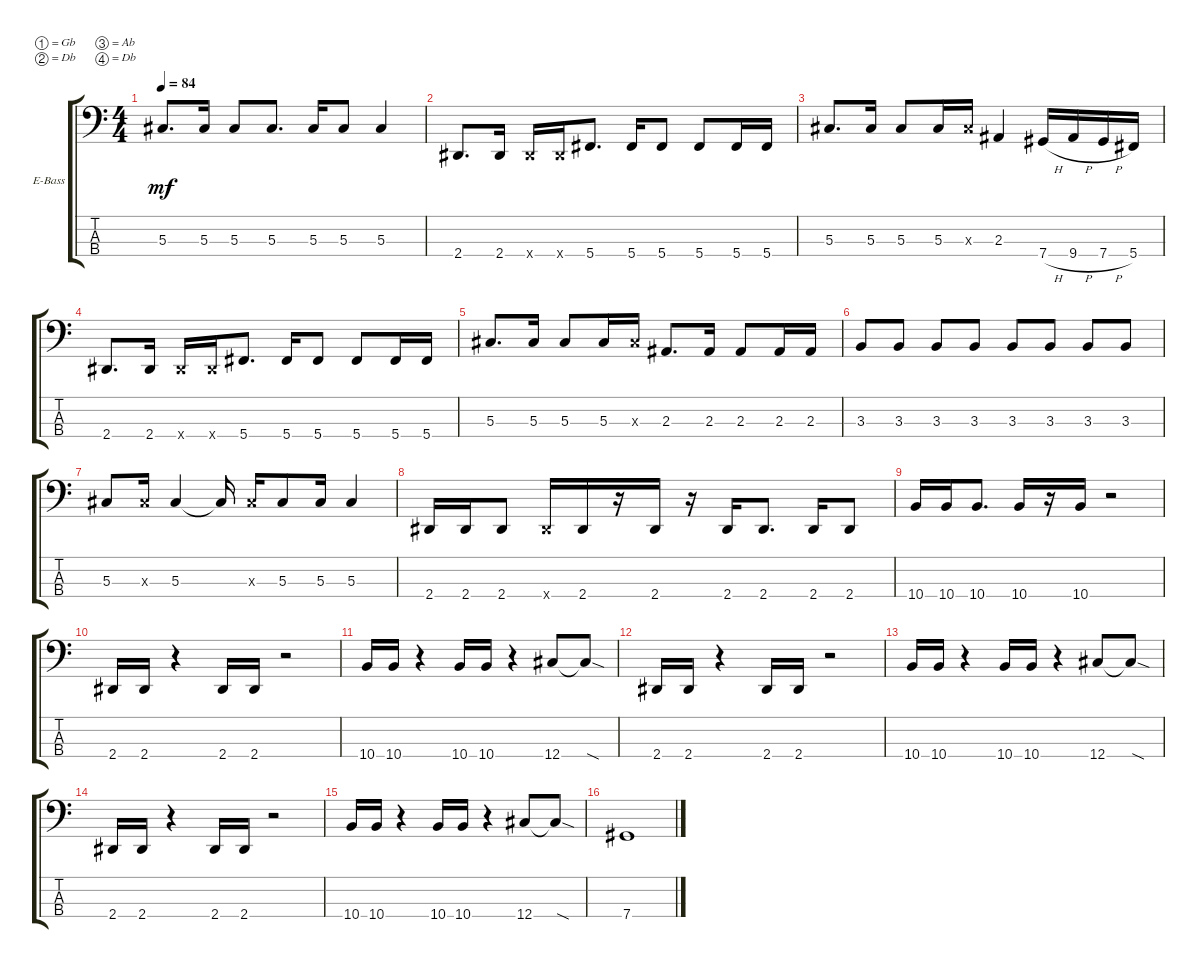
\defaultSystemsLayout 4
\bracketExtendMode groupsimilarinstruments
\firstSystemTrackNameOrientation horizontal
\otherSystemsTrackNameOrientation horizontal
\track ("Electric Bass" "E-Bass") {instrument electricbassfinger}
\staff {score tabs}
\tuning (Gb2 Db2 Ab1 Db1)
\ts (4 4)
\tempo 84
\clef f4
\ks c
5.3.8{d dy mf} 5.3.16 5.3.8 5.3.8{d} 5.3.16 5.3.8 5.3.4 |
2.4.8{d} 2.4.16 2.4{x}.16 2.4{x}.16 5.4.8{d} 5.4.16 5.4.8 5.4.8 5.4.16 5.4.16 |
5.3.8{d} 5.3.16 5.3.8 5.3.16 5.3{x}.16 2.3.4 7.4{h}.16 9.4{h}.16 7.4{h}.16 5.4.16 |
2.4.8{d} 2.4.16 2.4{x}.16 2.4{x}.16 5.4.8{d} 5.4.16 5.4.8 5.4.8 5.4.16 5.4.16 |
5.3.8{d} 5.3.16 5.3.8 5.3.16 5.3{x}.16 2.3.8{d} 2.3.16 2.3.8 2.3.16 2.3.16 |
3.3.8 3.3.8 3.3.8 3.3.8 3.3.8 3.3.8 3.3.8 3.3.8 |
5.3.8 5.3{x}.16 5.3.4 5.3{t}.16 5.3{x}.16 5.3.8 5.3.16 5.3.4 |
2.4.16 2.4.16 2.4.8 2.4{x}.16 2.4.16 r.16 2.4.16 r.16 2.4.16 2.4.8{d} 2.4.16 2.4.8 |
10.4.16 10.4.16 10.4.8{d} 10.4.16 r.16 10.4.16 r.2 |
2.4.16 2.4.16 r.4 2.4.16 2.4.16 r.2 |
10.4.16 10.4.16 r.4 10.4.16 10.4.16 r.4 12.4.8 12.4{sod t}.8 |
2.4.16 2.4.16 r.4 2.4.16 2.4.16 r.2 |
10.4.16 10.4.16 r.4 10.4.16 10.4.16 r.4 12.4.8 12.4{sod t}.8 |
2.4.16 2.4.16 r.4 2.4.16 2.4.16 r.2 |
10.4.16 10.4.16 r.4 10.4.16 10.4.16 r.4 12.4.8 12.4{sod t}.8 |
7.4.1
